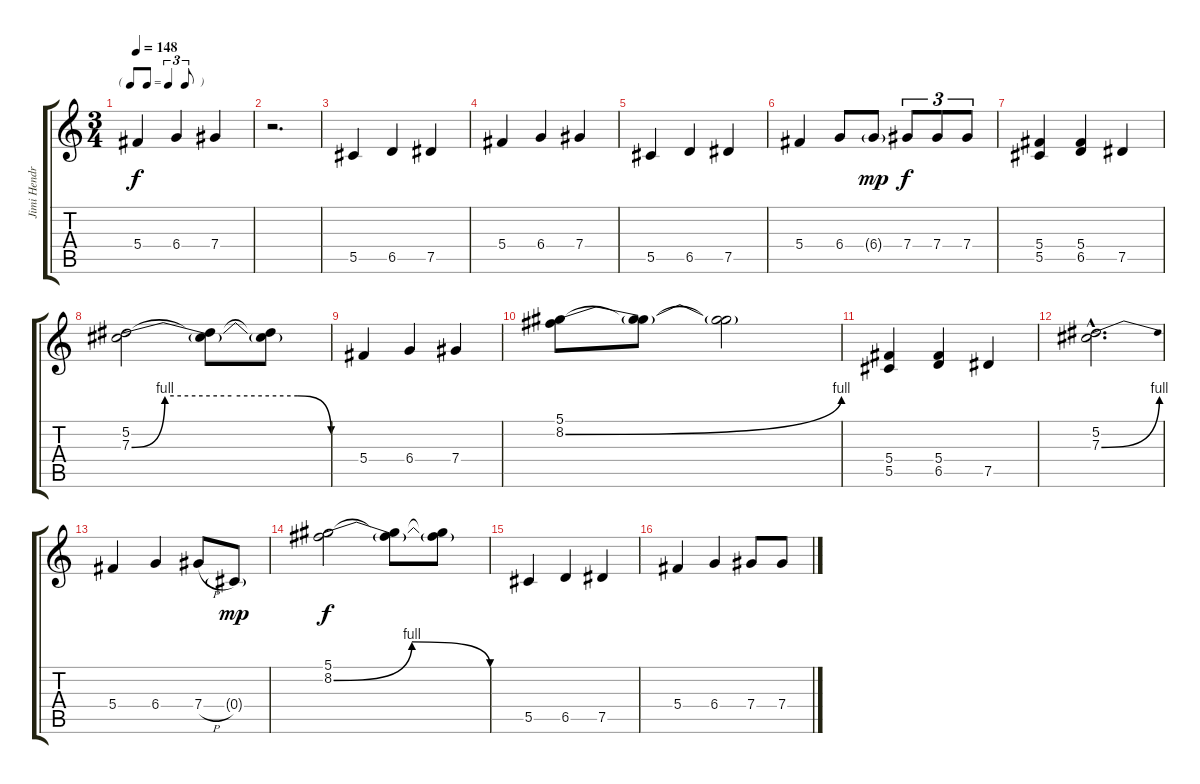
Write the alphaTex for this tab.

\track ("Jimi Hendrix" "Jimi Hendr") {instrument overdrivenguitar}
\staff {score tabs}
\tuning (Eb4 Bb3 Gb3 Db3 Ab2 Eb2) {hide}
\ts (3 4)
\tf triplet8th
\tempo 148
\clef g2
\ks c
5.4.4{dy f} 6.4.4 7.4.4 |
r.2{d} |
5.5.4 6.5.4 7.5.4 |
5.4.4 6.4.4 7.4.4 |
5.5.4 6.5.4 7.5.4 |
5.4.4 6.4.8 6.4{g}.8{dy mp} 7.4.8{tu (3 2) dy f} 7.4.8{tu (3 2)} 7.4.8{tu (3 2)} |
(5.4 5.5).4 (5.4 6.5).4 7.5.4 |
(5.2 7.3{be (custom 0 0 10 4 30 4 50 4 60 0)}).2 (5.2{t} 7.3{t}).8 (5.2{t} 7.3{t}).8 |
5.4.4 6.4.4 7.4.4 |
(5.1 8.2{be (bend 0 0 60 4)}).8 (5.1{t} 8.2{t}).8 (5.1{t} 8.2{t}).2 |
(5.4 5.5).4 (5.4 6.5).4 7.5.4 |
(5.2{hac} 7.3{be (bend 0 0 60 4) hac}).2{d} |
5.4.4 6.4.4 7.4{h}.8 0.4{g}.8{dy mp} |
(5.1 8.2{be (bendrelease 0 0 9 4 46 4 60 0)}).2{dy f} (5.1{t} 8.2{t}).8 (5.1{t} 8.2{t}).8 |
5.5.4 6.5.4 7.5.4 |
5.4.4 6.4.4 7.4.8 7.4.8
